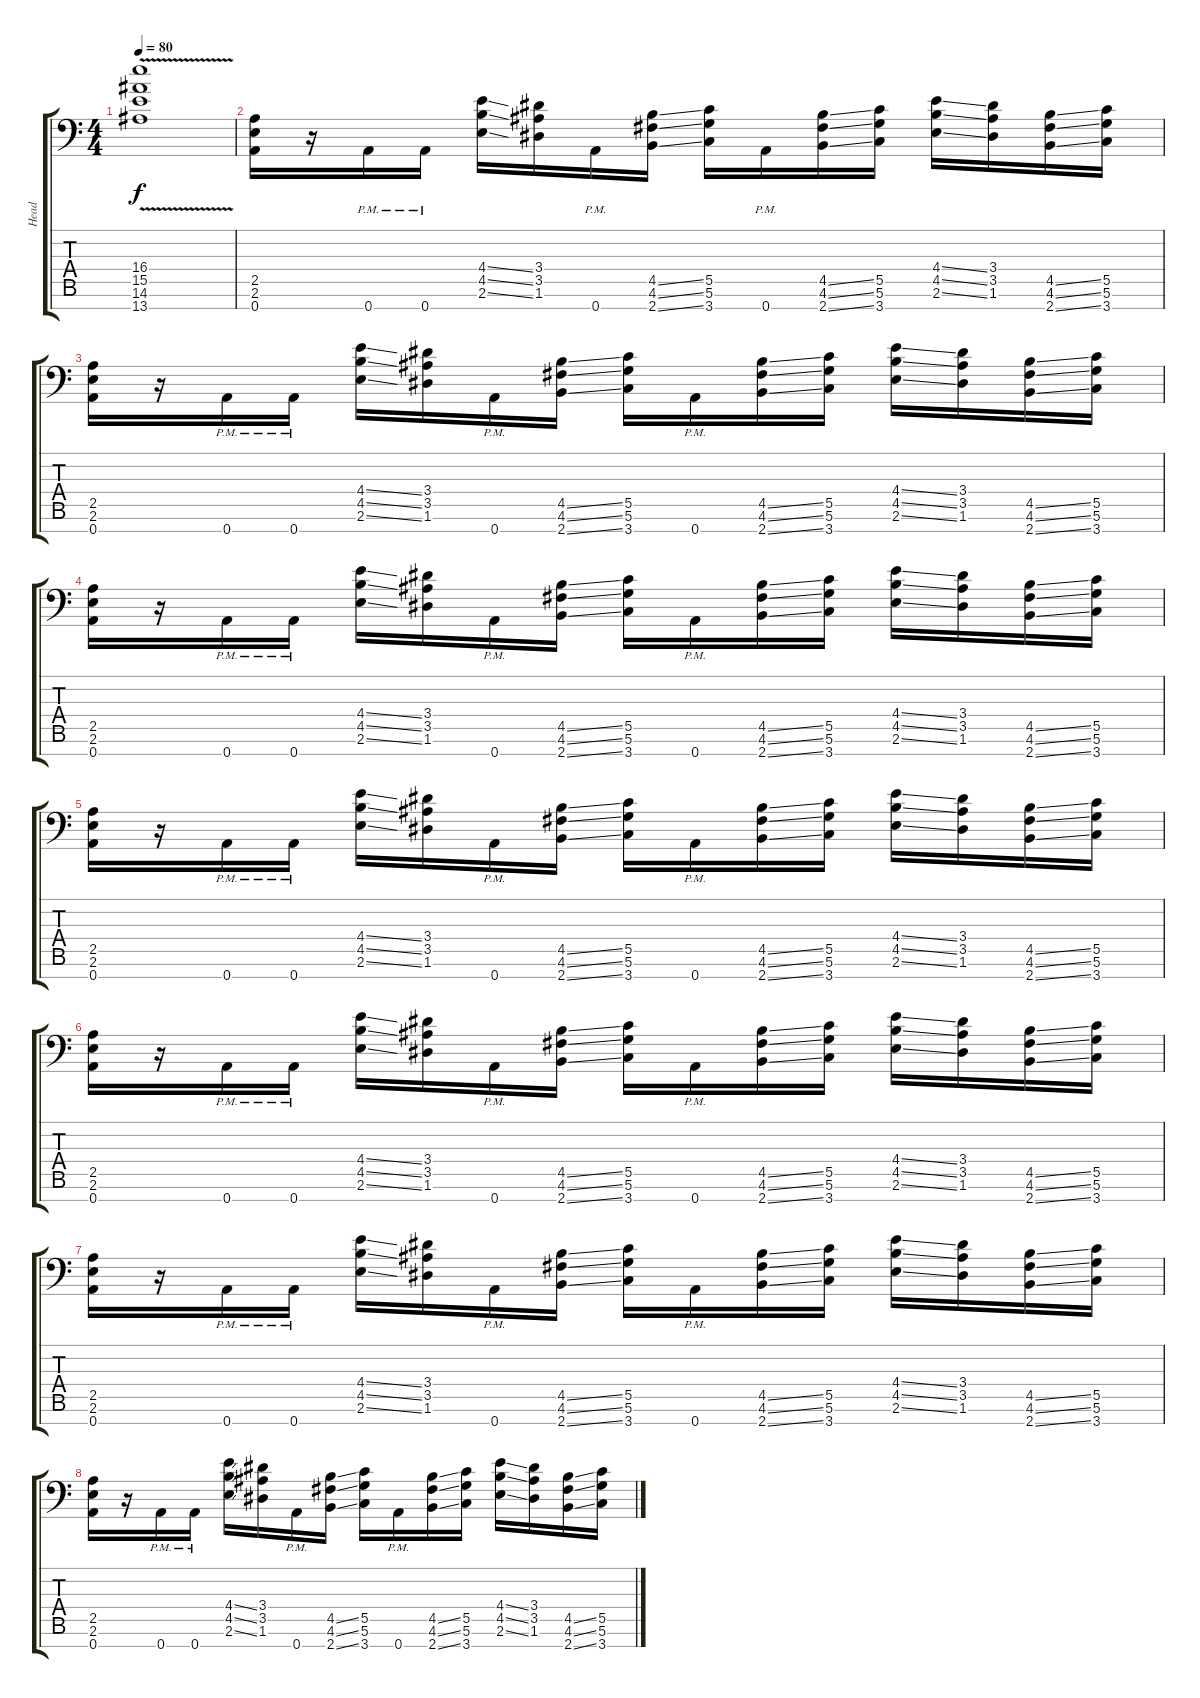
\track ("Head" "Head") {instrument distortionguitar}
\staff {score tabs}
\tuning (D4 A3 F3 C3 G2 D2 A1) {hide}
\ts (4 4)
\tempo 80
\clef f4
\ks c
(16.4{v} 15.5{v} 14.6{v} 13.7).1{dy f} |
(2.5 2.6 0.7).16{instrument distortionguitar} r.16 0.7{pm}.16 0.7{pm}.16 (4.4{ss} 4.5{ss} 2.6{ss}).16 (3.4 3.5 1.6).16 0.7{pm}.16 (4.5{ss} 4.6{ss} 2.7{ss}).16 (5.5 5.6 3.7).16 0.7{pm}.16 (4.5{ss} 4.6{ss} 2.7{ss}).16 (5.5 5.6 3.7).16 (4.4{ss} 4.5{ss} 2.6{ss}).16 (3.4 3.5 1.6).16 (4.5{ss} 4.6{ss} 2.7{ss}).16 (5.5 5.6 3.7).16 |
(2.5 2.6 0.7).16{instrument distortionguitar} r.16 0.7{pm}.16 0.7{pm}.16 (4.4{ss} 4.5{ss} 2.6{ss}).16 (3.4 3.5 1.6).16 0.7{pm}.16 (4.5{ss} 4.6{ss} 2.7{ss}).16 (5.5 5.6 3.7).16 0.7{pm}.16 (4.5{ss} 4.6{ss} 2.7{ss}).16 (5.5 5.6 3.7).16 (4.4{ss} 4.5{ss} 2.6{ss}).16 (3.4 3.5 1.6).16 (4.5{ss} 4.6{ss} 2.7{ss}).16 (5.5 5.6 3.7).16 |
(2.5 2.6 0.7).16{instrument distortionguitar} r.16 0.7{pm}.16 0.7{pm}.16 (4.4{ss} 4.5{ss} 2.6{ss}).16 (3.4 3.5 1.6).16 0.7{pm}.16 (4.5{ss} 4.6{ss} 2.7{ss}).16 (5.5 5.6 3.7).16 0.7{pm}.16 (4.5{ss} 4.6{ss} 2.7{ss}).16 (5.5 5.6 3.7).16 (4.4{ss} 4.5{ss} 2.6{ss}).16 (3.4 3.5 1.6).16 (4.5{ss} 4.6{ss} 2.7{ss}).16 (5.5 5.6 3.7).16 |
(2.5 2.6 0.7).16{instrument distortionguitar} r.16 0.7{pm}.16 0.7{pm}.16 (4.4{ss} 4.5{ss} 2.6{ss}).16 (3.4 3.5 1.6).16 0.7{pm}.16 (4.5{ss} 4.6{ss} 2.7{ss}).16 (5.5 5.6 3.7).16 0.7{pm}.16 (4.5{ss} 4.6{ss} 2.7{ss}).16 (5.5 5.6 3.7).16 (4.4{ss} 4.5{ss} 2.6{ss}).16 (3.4 3.5 1.6).16 (4.5{ss} 4.6{ss} 2.7{ss}).16 (5.5 5.6 3.7).16 |
(2.5 2.6 0.7).16{instrument distortionguitar} r.16 0.7{pm}.16 0.7{pm}.16 (4.4{ss} 4.5{ss} 2.6{ss}).16 (3.4 3.5 1.6).16 0.7{pm}.16 (4.5{ss} 4.6{ss} 2.7{ss}).16 (5.5 5.6 3.7).16 0.7{pm}.16 (4.5{ss} 4.6{ss} 2.7{ss}).16 (5.5 5.6 3.7).16 (4.4{ss} 4.5{ss} 2.6{ss}).16 (3.4 3.5 1.6).16 (4.5{ss} 4.6{ss} 2.7{ss}).16 (5.5 5.6 3.7).16 |
(2.5 2.6 0.7).16{instrument distortionguitar} r.16 0.7{pm}.16 0.7{pm}.16 (4.4{ss} 4.5{ss} 2.6{ss}).16 (3.4 3.5 1.6).16 0.7{pm}.16 (4.5{ss} 4.6{ss} 2.7{ss}).16 (5.5 5.6 3.7).16 0.7{pm}.16 (4.5{ss} 4.6{ss} 2.7{ss}).16 (5.5 5.6 3.7).16 (4.4{ss} 4.5{ss} 2.6{ss}).16 (3.4 3.5 1.6).16 (4.5{ss} 4.6{ss} 2.7{ss}).16 (5.5 5.6 3.7).16 |
(2.5 2.6 0.7).16{instrument distortionguitar} r.16 0.7{pm}.16 0.7{pm}.16 (4.4{ss} 4.5{ss} 2.6{ss}).16 (3.4 3.5 1.6).16 0.7{pm}.16 (4.5{ss} 4.6{ss} 2.7{ss}).16 (5.5 5.6 3.7).16 0.7{pm}.16 (4.5{ss} 4.6{ss} 2.7{ss}).16 (5.5 5.6 3.7).16 (4.4{ss} 4.5{ss} 2.6{ss}).16 (3.4 3.5 1.6).16 (4.5{ss} 4.6{ss} 2.7{ss}).16 (5.5 5.6 3.7).16
